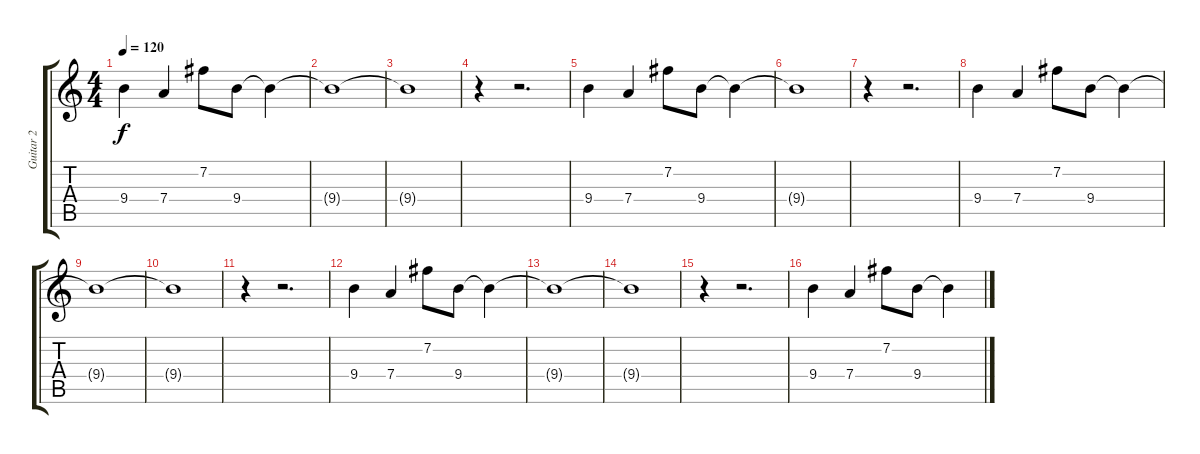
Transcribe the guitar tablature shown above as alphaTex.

\track ("Guitar 2" "Guitar 2") {instrument overdrivenguitar}
\staff {score tabs}
\tuning (E4 B3 G3 D3 A2 E2) {hide}
\ts (4 4)
\tempo 120
\clef g2
\ks c
9.4.4{dy f} 7.4.4 7.2.8 9.4.8 9.4{t}.4 |
9.4{t}.1 |
9.4{t}.1 |
r.4 r.2{d} |
9.4.4 7.4.4 7.2.8 9.4.8 9.4{t}.4 |
9.4{t}.1 |
r.4 r.2{d} |
9.4.4 7.4.4 7.2.8 9.4.8 9.4{t}.4 |
9.4{t}.1 |
9.4{t}.1 |
r.4 r.2{d} |
9.4.4 7.4.4 7.2.8 9.4.8 9.4{t}.4 |
9.4{t}.1 |
9.4{t}.1 |
r.4 r.2{d} |
9.4.4 7.4.4 7.2.8 9.4.8 9.4{t}.4
